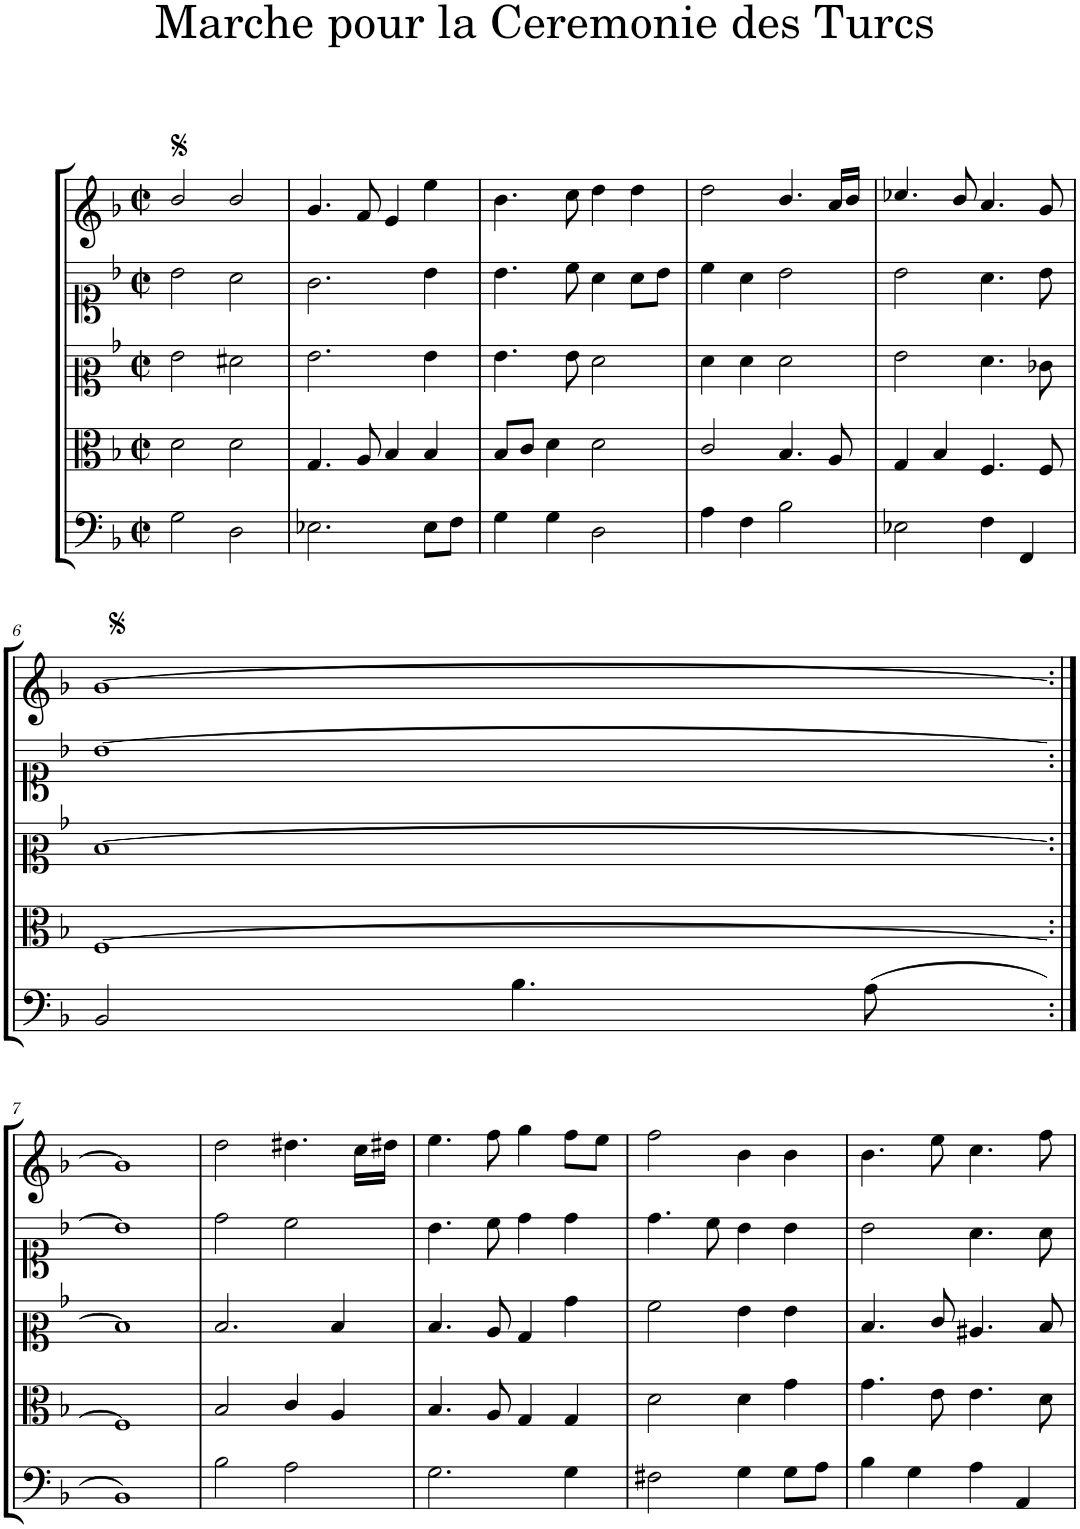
**kern	**kern	**kern	**kern	**kern
*part5	*part4	*part3	*part2	*part1
*staff5	*staff4	*staff3	*staff2	*staff1
*I"Contrabass	*I"Violoncello	*I"Viola	*I"Violin II	*I"Violin I
*I'Cb	*I'Vc	*I'Vla	*I'Vln	*I'Vln
*clefF4	*clefC3	*clefC2	*clefC1	*clefG1
*Trd7c12	*	*	*	*
*k[b-]	*k[b-]	*k[b-]	*k[b-]	*k[b-]
*M2/2	*M2/2	*M2/2	*M2/2	*M2/2
*met(c|)	*met(c|)	*met(c|)	*met(c|)	*met(c|)
=1	=1	=1	=1	=1
2G\	2d\	2g\	2b-\	2dd/
2D\	2d\	2f#X\	2a\	2dd/
=2	=2	=2	=2	=2
2.E-X\	4.G/	2.g\	2.g\	4.b-/
.	8A/	.	.	8a/
.	4B-/	.	.	4g/
8E-\L	4B-/	4g\	4b-\	4gg\
8F\J	.	.	.	.
=3	=3	=3	=3	=3
4G\	8B-/L	4.g\	4.b-\	4.dd\
.	8c/J	.	.	.
4G\	4d\	.	.	.
.	.	8g\	8cc\	8ee\
2D\	2d\	2f\	4a\	4ff\
.	.	.	8a\L	4ff\
.	.	.	8b-\J	.
=4	=4	=4	=4	=4
4A\	2c/	4f\	4cc\	2ff\
4F\	.	4f\	4a\	.
2B-\	4.B-/	2f\	2b-\	4.dd/
.	8A/	.	.	16cc/LL
.	.	.	.	16dd/JJ
=5	=5	=5	=5	=5
2E-X\	4G/	2g\	2b-\	4.ee-X/
.	4B-/	.	.	.
.	.	.	.	8dd/
4F\	4.F/	4.f\	4.a\	4.cc/
4FF/	.	.	.	.
.	8F/	8e-X\	8b-\	8b-/
!!LO:LB:g=z
=6	=6	=6	=6	=6
2BB-/	[>1F	[1d	[1b-	[>1b-
4.B-\	.	.	.	.
(8A\	.	.	.	.
!!LO:LB:g=z
=7:|!	=7:|!	=7:|!	=7:|!	=7:|!
1BB-)	1F]	1d]	1b-]	1b-]
=8	=8	=8	=8	=8
2B-\	2B-/	2.d/	2dd\	2ff\
2A\	4c/	.	2cc\	4.ff#X\
.	4A/	4d/	.	.
.	.	.	.	16ee\LL
.	.	.	.	16ff#X\JJ
=9	=9	=9	=9	=9
2.G\	4.B-/	4.d/	4.b-\	4.gg\
.	8A/	8c/	8cc\	8aa\
.	4G/	4B-/	4dd\	4bb-\
4G\	4G/	4b-\	4dd\	8aa\L
.	.	.	.	8gg\J
=10	=10	=10	=10	=10
2F#X\	2d\	2a\	4.dd\	2aa\
.	.	.	8cc\	.
4G\	4d\	4g\	4b-\	4dd\
8G\L	4g\	4g\	4b-\	4dd\
8A\J	.	.	.	.
=11	=11	=11	=11	=11
4B-\	4.g\	4.d/	2b-\	4.dd\
4G\	.	.	.	.
.	8e\	8e/	.	8gg\
4A\	4.e\	4.c#X/	4.a\	4.ee\
4AA/	.	.	.	.
.	8d\	8d/	8a\	8aa\
=	=	=	=	=
*-	*-	*-	*-	*-
